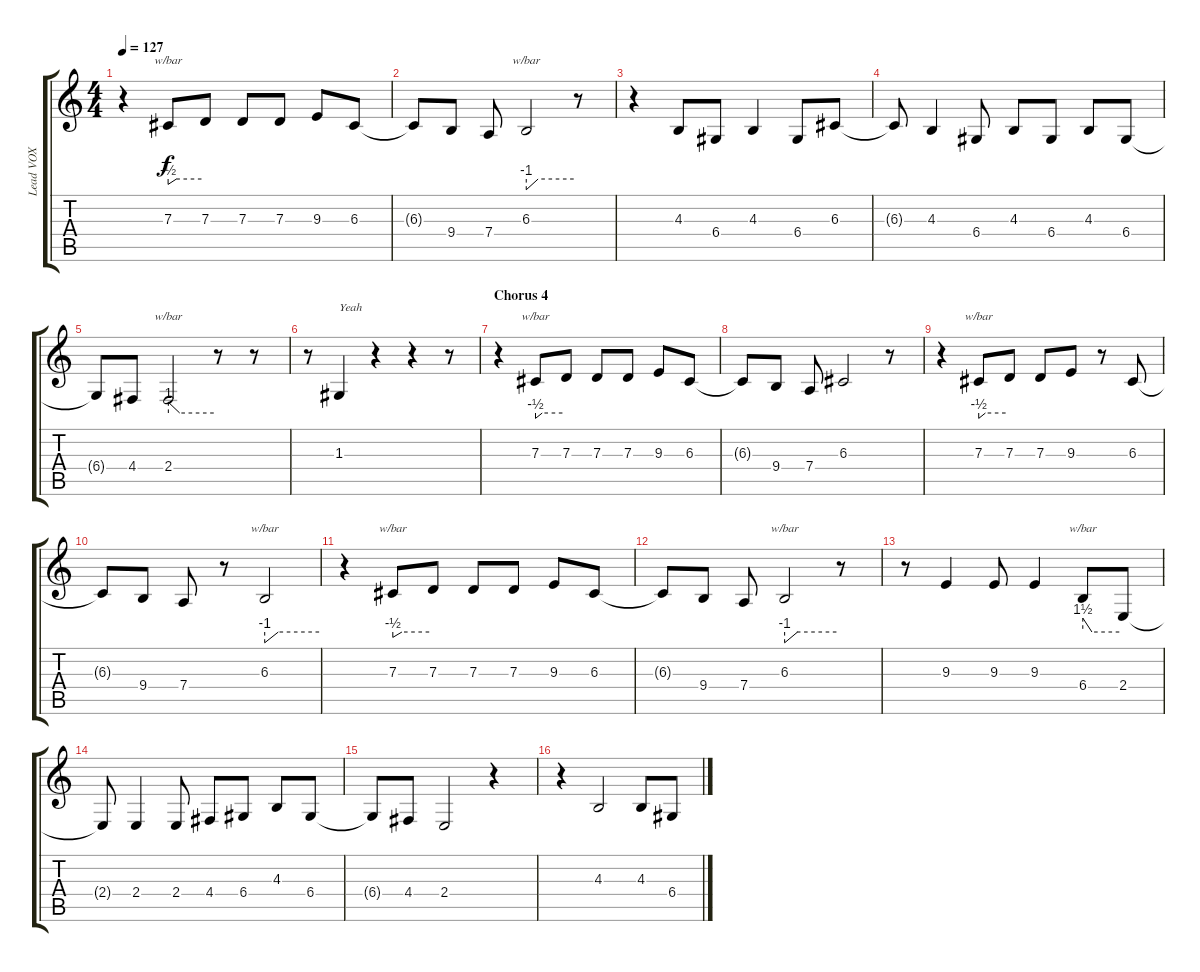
\track ("Lead VOX" "Lead VOX") {instrument oboe}
\staff {score tabs}
\tuning (E4 B3 G3 D3 A2 E2) {hide}
\ts (4 4)
\tempo 127
\clef g2
\ks c
r.4{dy f} 7.3.8{tbe (custom default 0 -2 15 0 60 0)} 7.3.8 7.3.8 7.3.8 9.3.8 6.3.8 |
6.3{t}.8 9.4.8 7.4.8 6.3.2{tbe (custom default 0 -4 15 0 60 0)} r.8 |
r.4 4.3.8 6.4.8 4.3.4 6.4.8 6.3.8 |
6.3{t}.8 4.3.4 6.4.8 4.3.8 6.4.8 4.3.8 6.4.8 |
6.4{t}.8 4.4.8 2.4.2{tbe (custom default 0 4 15 0 60 0)} r.8 r.8 |
r.8 1.3.4{txt "Yeah"} r.4 r.4 r.8 |
\section ("" "Chorus 4")
r.4 7.3.8{tbe (custom default 0 -2 15 0 60 0)} 7.3.8 7.3.8 7.3.8 9.3.8 6.3.8 |
6.3{t}.8 9.4.8 7.4.8 6.3.2 r.8 |
r.4 7.3.8{tbe (custom default 0 -2 15 0 60 0)} 7.3.8 7.3.8 9.3.8 r.8 6.3.8 |
6.3{t}.8 9.4.8 7.4.8 r.8 6.3.2{tbe (custom default 0 -4 15 0 60 0)} |
r.4 7.3.8{tbe (custom default 0 -2 15 0 60 0)} 7.3.8 7.3.8 7.3.8 9.3.8 6.3.8 |
6.3{t}.8 9.4.8 7.4.8 6.3.2{tbe (custom default 0 -4 15 0 60 0)} r.8 |
r.8 9.3.4 9.3.8 9.3.4 6.4.8{tbe (custom default 0 6 15 0 60 0)} 2.4.8 |
2.4{t}.8 2.4.4 2.4.8 4.4.8 6.4.8 4.3.8 6.4.8 |
6.4{t}.8 4.4.8 2.4.2 r.4 |
r.4 4.3.2 4.3.8 6.4.8
